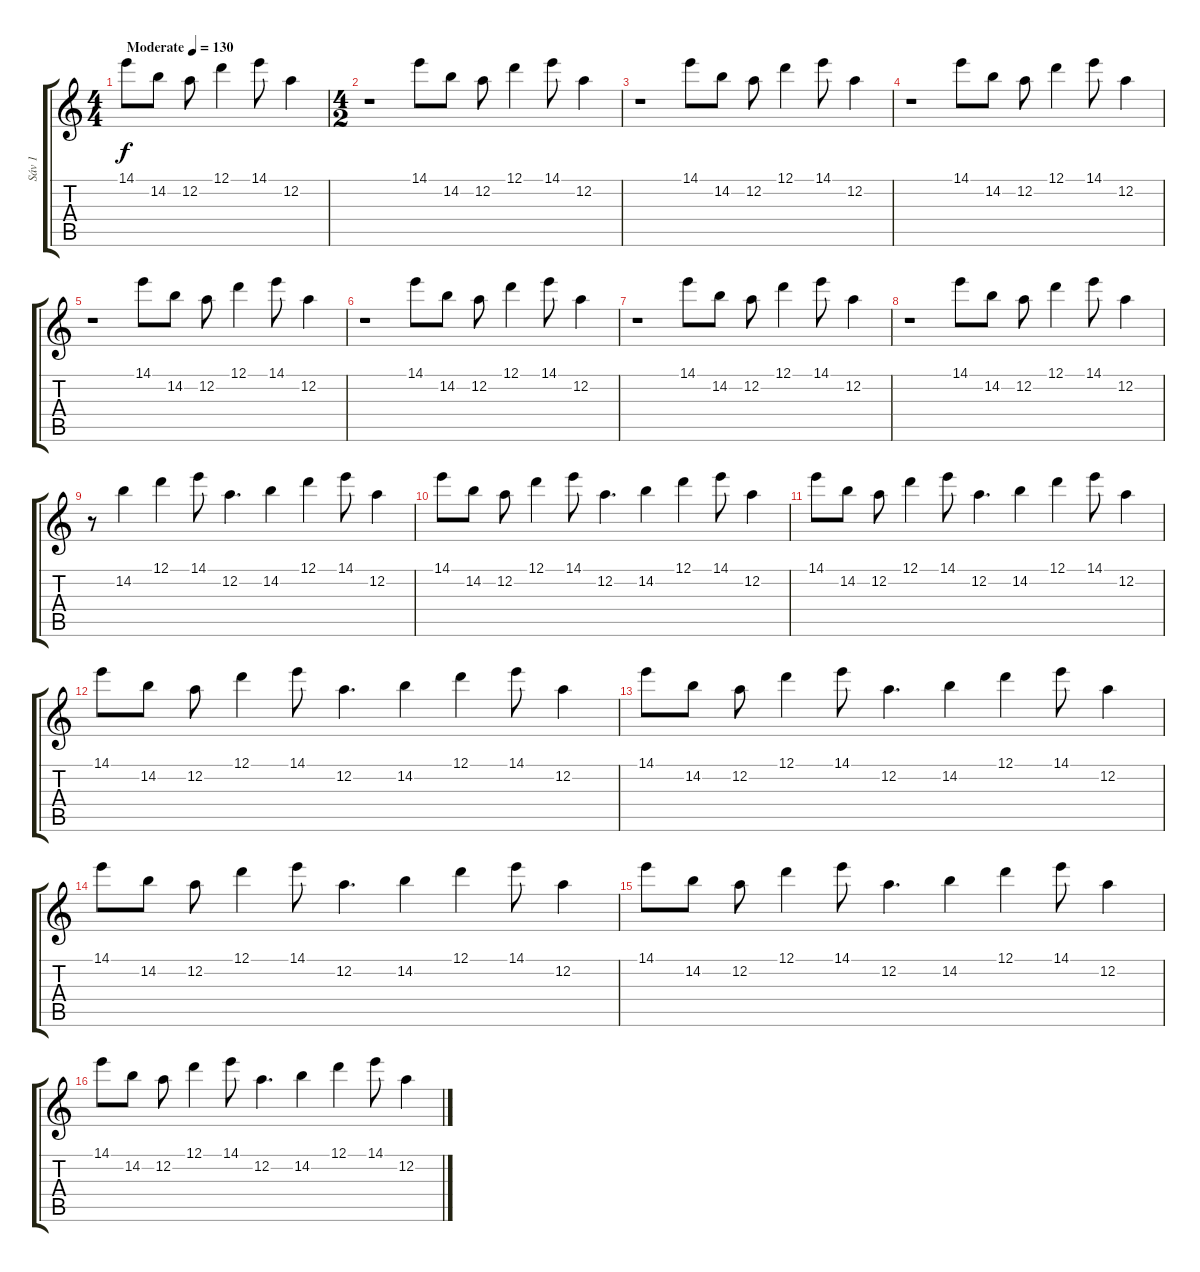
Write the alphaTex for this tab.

\track ("Sáv 1" "Sáv 1") {instrument overdrivenguitar}
\staff {score tabs}
\tuning (D4 A3 F3 C3 G2 C2) {hide}
\ts (4 4)
\tempo (130 "Moderate")
\clef g2
\ks c
14.1.8{dy f instrument overdrivenguitar} 14.2.8 12.2.8 12.1.4 14.1.8 12.2.4 |
\ts (4 2)
r.1 14.1.8 14.2.8 12.2.8 12.1.4 14.1.8 12.2.4 |
r.1 14.1.8 14.2.8 12.2.8 12.1.4 14.1.8 12.2.4 |
r.1 14.1.8 14.2.8 12.2.8 12.1.4 14.1.8 12.2.4 |
r.1 14.1.8 14.2.8 12.2.8 12.1.4 14.1.8 12.2.4 |
r.1 14.1.8 14.2.8 12.2.8 12.1.4 14.1.8 12.2.4 |
r.1 14.1.8 14.2.8 12.2.8 12.1.4 14.1.8 12.2.4 |
r.1 14.1.8 14.2.8 12.2.8 12.1.4 14.1.8 12.2.4 |
r.8 14.2.4 12.1.4 14.1.8 12.2.4{d} 14.2.4 12.1.4 14.1.8 12.2.4 |
14.1.8 14.2.8 12.2.8 12.1.4 14.1.8 12.2.4{d} 14.2.4 12.1.4 14.1.8 12.2.4 |
14.1.8 14.2.8 12.2.8 12.1.4 14.1.8 12.2.4{d} 14.2.4 12.1.4 14.1.8 12.2.4 |
14.1.8 14.2.8 12.2.8 12.1.4 14.1.8 12.2.4{d} 14.2.4 12.1.4 14.1.8 12.2.4 |
14.1.8 14.2.8 12.2.8 12.1.4 14.1.8 12.2.4{d} 14.2.4 12.1.4 14.1.8 12.2.4 |
14.1.8 14.2.8 12.2.8 12.1.4 14.1.8 12.2.4{d} 14.2.4 12.1.4 14.1.8 12.2.4 |
14.1.8 14.2.8 12.2.8 12.1.4 14.1.8 12.2.4{d} 14.2.4 12.1.4 14.1.8 12.2.4 |
14.1.8 14.2.8 12.2.8 12.1.4 14.1.8 12.2.4{d} 14.2.4 12.1.4 14.1.8 12.2.4
